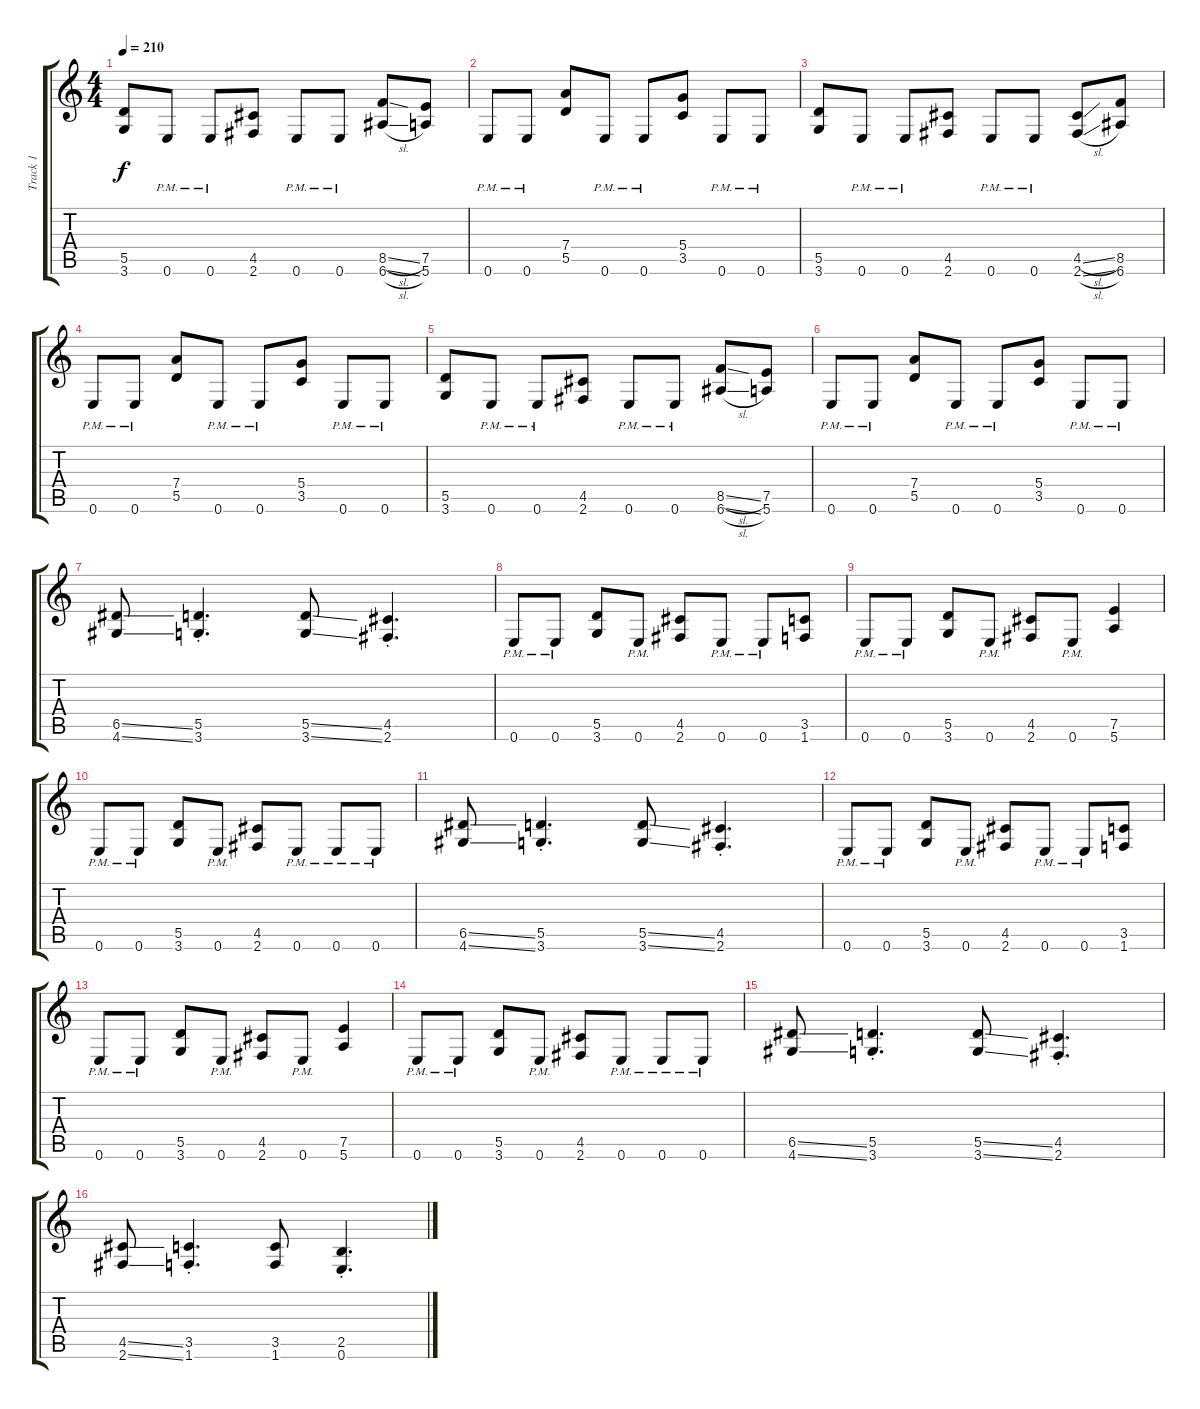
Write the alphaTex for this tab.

\track ("Track 1" "Track 1") {instrument distortionguitar}
\staff {score tabs}
\tuning (E4 B3 G3 D3 A2 E2) {hide}
\ts (4 4)
\tempo 210
\clef g2
\ks c
(5.5 3.6).8{dy f} 0.6{pm}.8 0.6{pm}.8 (4.5 2.6).8 0.6{pm}.8 0.6{pm}.8 (8.5{sl} 6.6{sl}).8 (7.5 5.6).8 |
0.6{pm}.8 0.6{pm}.8 (7.4 5.5).8 0.6{pm}.8 0.6{pm}.8 (5.4 3.5).8 0.6{pm}.8 0.6{pm}.8 |
(5.5 3.6).8 0.6{pm}.8 0.6{pm}.8 (4.5 2.6).8 0.6{pm}.8 0.6{pm}.8 (4.5{sl} 2.6{sl}).8 (8.5 6.6).8 |
0.6{pm}.8 0.6{pm}.8 (7.4 5.5).8 0.6{pm}.8 0.6{pm}.8 (5.4 3.5).8 0.6{pm}.8 0.6{pm}.8 |
(5.5 3.6).8 0.6{pm}.8 0.6{pm}.8 (4.5 2.6).8 0.6{pm}.8 0.6{pm}.8 (8.5{sl} 6.6{sl}).8 (7.5 5.6).8 |
0.6{pm}.8 0.6{pm}.8 (7.4 5.5).8 0.6{pm}.8 0.6{pm}.8 (5.4 3.5).8 0.6{pm}.8 0.6{pm}.8 |
(6.5{ss} 4.6{ss}).8 (5.5{st} 3.6{st}).4{d} (5.5{ss} 3.6{ss}).8 (4.5{st} 2.6{st}).4{d} |
0.6{pm}.8 0.6{pm}.8 (5.5 3.6).8 0.6{pm}.8 (4.5 2.6).8 0.6{pm}.8 0.6{pm}.8 (3.5 1.6).8 |
0.6{pm}.8 0.6{pm}.8 (5.5 3.6).8 0.6{pm}.8 (4.5 2.6).8 0.6{pm}.8 (7.5 5.6).4 |
0.6{pm}.8 0.6{pm}.8 (5.5 3.6).8 0.6{pm}.8 (4.5 2.6).8 0.6{pm}.8 0.6{pm}.8 0.6{pm}.8 |
(6.5{ss} 4.6{ss}).8 (5.5{st} 3.6{st}).4{d} (5.5{ss} 3.6{ss}).8 (4.5{st} 2.6{st}).4{d} |
0.6{pm}.8 0.6{pm}.8 (5.5 3.6).8 0.6{pm}.8 (4.5 2.6).8 0.6{pm}.8 0.6{pm}.8 (3.5 1.6).8 |
0.6{pm}.8 0.6{pm}.8 (5.5 3.6).8 0.6{pm}.8 (4.5 2.6).8 0.6{pm}.8 (7.5 5.6).4 |
0.6{pm}.8 0.6{pm}.8 (5.5 3.6).8 0.6{pm}.8 (4.5 2.6).8 0.6{pm}.8 0.6{pm}.8 0.6{pm}.8 |
(6.5{ss} 4.6{ss}).8 (5.5{st} 3.6{st}).4{d} (5.5{ss} 3.6{ss}).8 (4.5{st} 2.6{st}).4{d} |
(4.5{ss} 2.6{ss}).8 (3.5 1.6{st}).4{d} (3.5 1.6).8 (2.5{st} 0.6{st}).4{d}
